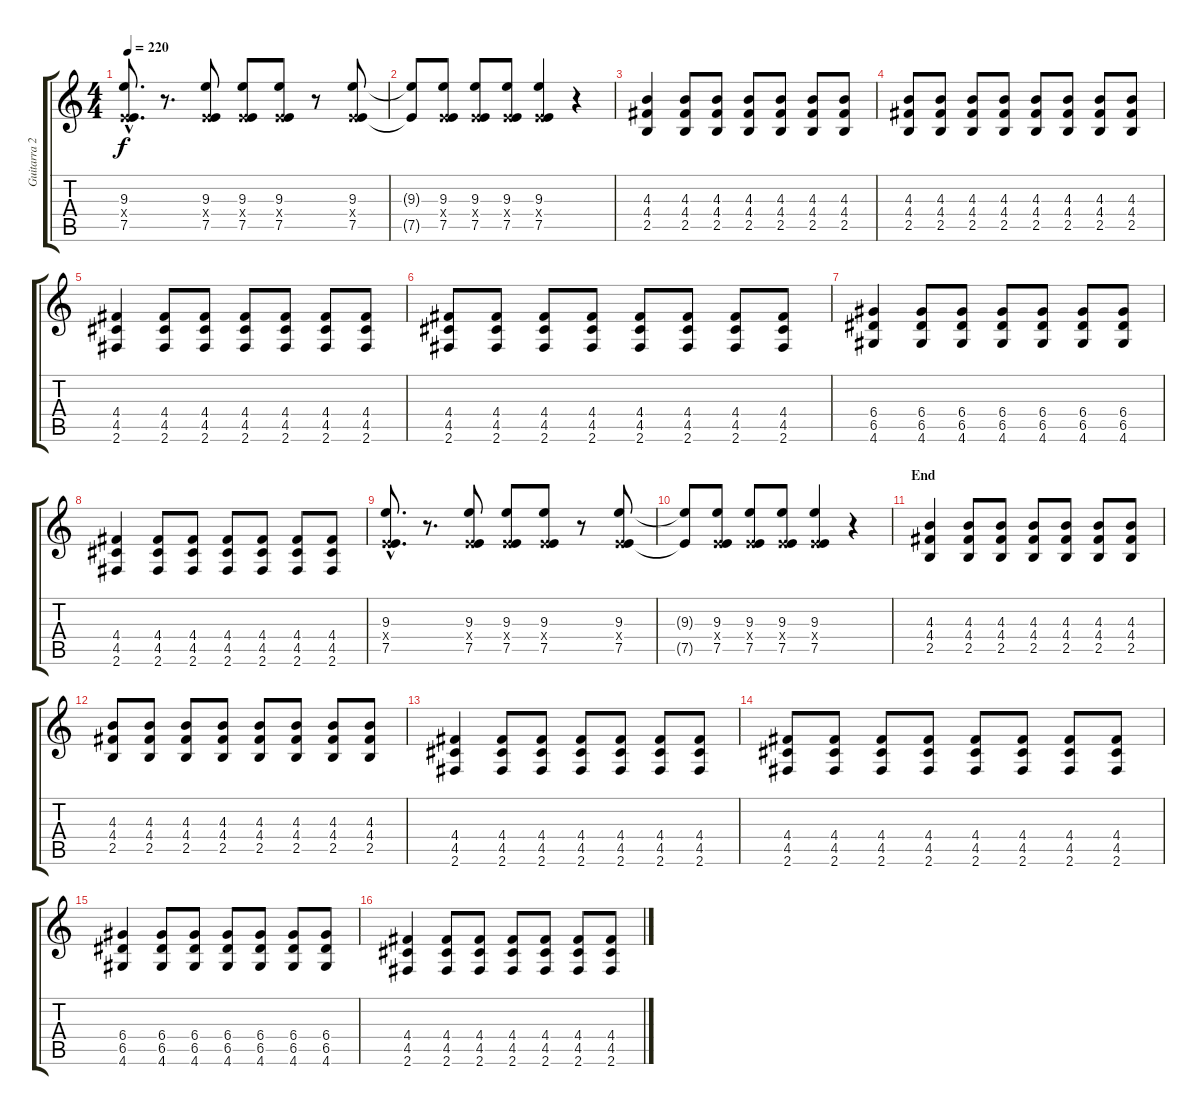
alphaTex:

\track ("Guitarra 2 - Erik" "Guitarra 2") {instrument distortionguitar}
\staff {score tabs}
\tuning (E4 B3 G3 D3 A2 E2) {hide}
\ts (4 4)
\tempo 220
\clef g2
\ks c
(9.3{hac} 2.4{hac x} 7.5{hac}).8{d dy f} r.8{d} (9.3 2.4{x} 7.5).8 (9.3 2.4{x} 7.5).8 (9.3 2.4{x} 7.5).8 r.8 (9.3 2.4{x} 7.5).8 |
(9.3{t} 7.5{t}).8 (9.3 2.4{x} 7.5).8 (9.3 2.4{x} 7.5).8 (9.3 2.4{x} 7.5).8 (9.3 2.4{x} 7.5).4 r.4 |
(4.3 4.4 2.5).4 (4.3 4.4 2.5).8 (4.3 4.4 2.5).8 (4.3 4.4 2.5).8 (4.3 4.4 2.5).8 (4.3 4.4 2.5).8 (4.3 4.4 2.5).8 |
(4.3 4.4 2.5).8 (4.3 4.4 2.5).8 (4.3 4.4 2.5).8 (4.3 4.4 2.5).8 (4.3 4.4 2.5).8 (4.3 4.4 2.5).8 (4.3 4.4 2.5).8 (4.3 4.4 2.5).8 |
(4.4 4.5 2.6).4 (4.4 4.5 2.6).8 (4.4 4.5 2.6).8 (4.4 4.5 2.6).8 (4.4 4.5 2.6).8 (4.4 4.5 2.6).8 (4.4 4.5 2.6).8 |
(4.4 4.5 2.6).8 (4.4 4.5 2.6).8 (4.4 4.5 2.6).8 (4.4 4.5 2.6).8 (4.4 4.5 2.6).8 (4.4 4.5 2.6).8 (4.4 4.5 2.6).8 (4.4 4.5 2.6).8 |
(6.4 6.5 4.6).4 (6.4 6.5 4.6).8 (6.4 6.5 4.6).8 (6.4 6.5 4.6).8 (6.4 6.5 4.6).8 (6.4 6.5 4.6).8 (6.4 6.5 4.6).8 |
(4.4 4.5 2.6).4 (4.4 4.5 2.6).8 (4.4 4.5 2.6).8 (4.4 4.5 2.6).8 (4.4 4.5 2.6).8 (4.4 4.5 2.6).8 (4.4 4.5 2.6).8 |
(9.3{hac} 2.4{hac x} 7.5{hac}).8{d} r.8{d} (9.3 2.4{x} 7.5).8 (9.3 2.4{x} 7.5).8 (9.3 2.4{x} 7.5).8 r.8 (9.3 2.4{x} 7.5).8 |
(9.3{t} 7.5{t}).8 (9.3 2.4{x} 7.5).8 (9.3 2.4{x} 7.5).8 (9.3 2.4{x} 7.5).8 (9.3 2.4{x} 7.5).4 r.4 |
\section ("" "End")
(4.3 4.4 2.5).4 (4.3 4.4 2.5).8 (4.3 4.4 2.5).8 (4.3 4.4 2.5).8 (4.3 4.4 2.5).8 (4.3 4.4 2.5).8 (4.3 4.4 2.5).8 |
(4.3 4.4 2.5).8 (4.3 4.4 2.5).8 (4.3 4.4 2.5).8 (4.3 4.4 2.5).8 (4.3 4.4 2.5).8 (4.3 4.4 2.5).8 (4.3 4.4 2.5).8 (4.3 4.4 2.5).8 |
(4.4 4.5 2.6).4 (4.4 4.5 2.6).8 (4.4 4.5 2.6).8 (4.4 4.5 2.6).8 (4.4 4.5 2.6).8 (4.4 4.5 2.6).8 (4.4 4.5 2.6).8 |
(4.4 4.5 2.6).8 (4.4 4.5 2.6).8 (4.4 4.5 2.6).8 (4.4 4.5 2.6).8 (4.4 4.5 2.6).8 (4.4 4.5 2.6).8 (4.4 4.5 2.6).8 (4.4 4.5 2.6).8 |
(6.4 6.5 4.6).4 (6.4 6.5 4.6).8 (6.4 6.5 4.6).8 (6.4 6.5 4.6).8 (6.4 6.5 4.6).8 (6.4 6.5 4.6).8 (6.4 6.5 4.6).8 |
(4.4 4.5 2.6).4 (4.4 4.5 2.6).8 (4.4 4.5 2.6).8 (4.4 4.5 2.6).8 (4.4 4.5 2.6).8 (4.4 4.5 2.6).8 (4.4 4.5 2.6).8
